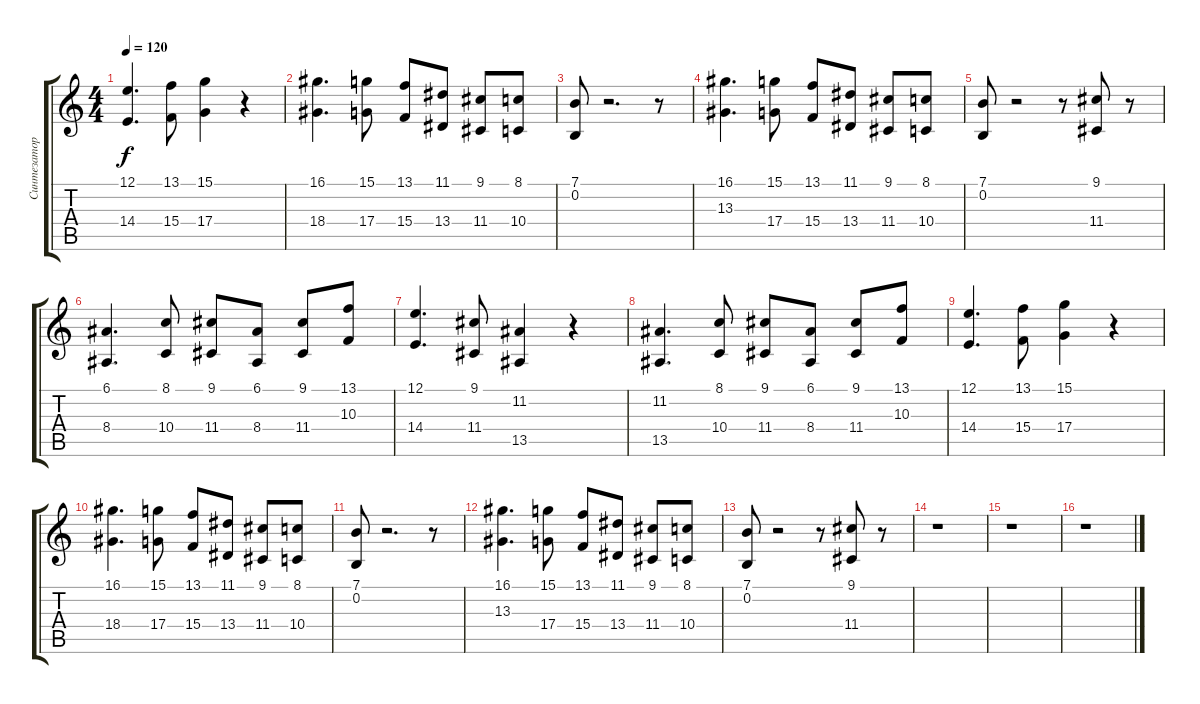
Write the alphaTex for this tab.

\track ("Синтезатор" "Синтезатор") {instrument orchestrahit}
\staff {score tabs}
\tuning (E4 B3 G3 D3 A2 E2) {hide}
\ts (4 4)
\tempo 120
\clef g2
\ks c
(12.1 14.4).4{d dy f} (13.1 15.4).8 (15.1 17.4).4 r.4 |
(16.1 18.4).4{d} (15.1 17.4).8 (13.1 15.4).8 (11.1 13.4).8 (9.1 11.4).8 (8.1 10.4).8 |
(7.1 0.2).8 r.2{d} r.8 |
(16.1 13.3).4{d} (15.1 17.4).8 (13.1 15.4).8 (11.1 13.4).8 (9.1 11.4).8 (8.1 10.4).8 |
(7.1 0.2).8 r.2 r.8 (9.1 11.4).8 r.8 |
(6.1 8.4).4{d} (8.1 10.4).8 (9.1 11.4).8 (6.1 8.4).8 (9.1 11.4).8 (13.1 10.3).8 |
(12.1 14.4).4{d} (9.1 11.4).8 (11.2 13.5).4 r.4 |
(11.2 13.5).4{d} (8.1 10.4).8 (9.1 11.4).8 (6.1 8.4).8 (9.1 11.4).8 (13.1 10.3).8 |
(12.1 14.4).4{d} (13.1 15.4).8 (15.1 17.4).4 r.4 |
(16.1 18.4).4{d} (15.1 17.4).8 (13.1 15.4).8 (11.1 13.4).8 (9.1 11.4).8 (8.1 10.4).8 |
(7.1 0.2).8 r.2{d} r.8 |
(16.1 13.3).4{d} (15.1 17.4).8 (13.1 15.4).8 (11.1 13.4).8 (9.1 11.4).8 (8.1 10.4).8 |
(7.1 0.2).8 r.2 r.8 (9.1 11.4).8 r.8 |
r.1 |
r.1 |
r.1
